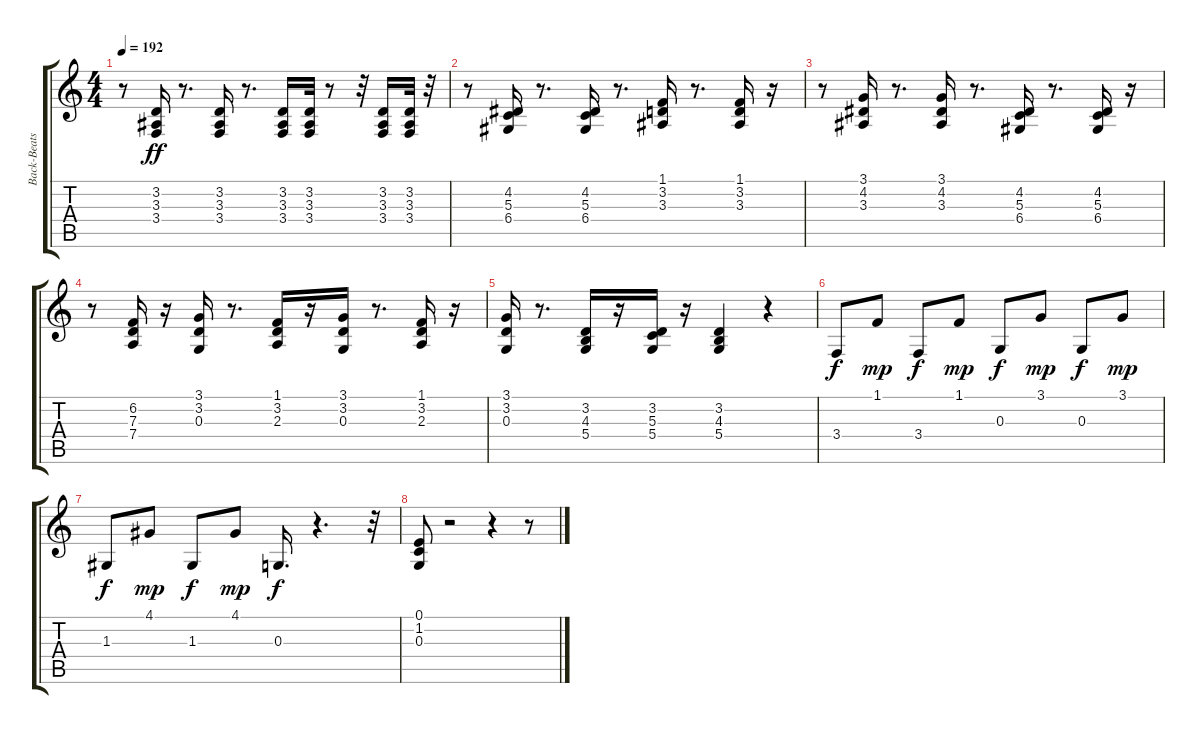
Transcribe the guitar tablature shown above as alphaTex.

\track ("Back-Beats" "Back-Beats") {instrument trombone}
\staff {score tabs}
\tuning (E4 B3 G3 D3 A2 E2) {hide}
\ts (4 4)
\tempo 192
\clef g2
\ks c
r.8{dy ff} (3.2 3.3 3.4).16 r.8{d} (3.2 3.3 3.4).16 r.8{d} (3.2 3.3 3.4).16 (3.2 3.3 3.4).32 r.8 r.32 (3.2 3.3 3.4).16 (3.2 3.3 3.4).32 r.32 |
r.8 (4.2 5.3 6.4).16 r.8{d} (4.2 5.3 6.4).16 r.8{d} (1.1 3.2 3.3).16 r.8{d} (1.1 3.2 3.3).16 r.16 |
r.8 (3.1 4.2 3.3).16 r.8{d} (3.1 4.2 3.3).16 r.8{d} (4.2 5.3 6.4).16 r.8{d} (4.2 5.3 6.4).16 r.16 |
r.8 (6.2 7.3 7.4).16 r.16 (3.1 3.2 0.3).16 r.8{d} (1.1 3.2 2.3).16 r.16 (3.1 3.2 0.3).16 r.8{d} (1.1 3.2 2.3).16 r.16 |
(3.1 3.2 0.3).16 r.8{d} (3.2 4.3 5.4).16 r.16 (3.2 5.3 5.4).16 r.16 (3.2 4.3 5.4).4 r.4 |
3.4.8{dy f} 1.1.8{dy mp} 3.4.8{dy f} 1.1.8{dy mp} 0.3.8{dy f} 3.1.8{dy mp} 0.3.8{dy f} 3.1.8{dy mp} |
1.3.8{dy f} 4.1.8{dy mp} 1.3.8{dy f} 4.1.8{dy mp} 0.3.16{d dy f} r.4{d} r.32 |
(0.1 1.2 0.3).8 r.2 r.4 r.8
